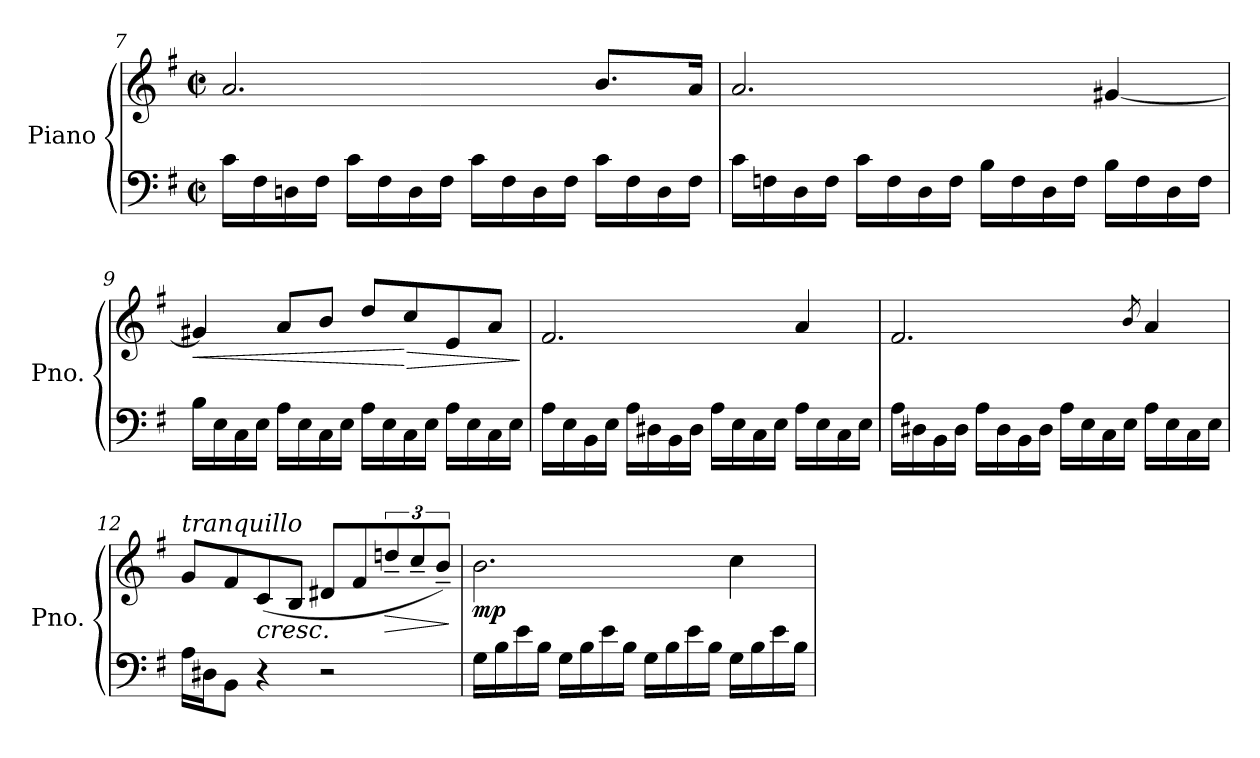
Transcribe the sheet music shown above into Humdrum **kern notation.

**kern	**kern	**dynam
*part1	*part1	*part1
*staff2	*staff1	*staff1/2
*I"Piano	*	*
*I'Pno.	*	*
!!LO:LB:g=z
*clefF4	*clefG2	*
*k[f#]	*k[f#]	*
*M2/2	*M2/2	*
*met(c|)	*met(c|)	*
=7	=7	=7
16c\LL	2.a/	.
16F#\	.	.
16Dn\	.	.
16F#\JJ	.	.
16c\LL	.	.
16F#\	.	.
16D\	.	.
16F#\JJ	.	.
16c\LL	.	.
16F#\	.	.
16D\	.	.
16F#\JJ	.	.
16c\LL	8.b/L	.
16F#\	.	.
16D\	.	.
16F#\JJ	16a/Jk	.
=8	=8	=8
16c\LL	2.a/	.
16Fn\	.	.
16D\	.	.
16F\JJ	.	.
16c\LL	.	.
16F\	.	.
16D\	.	.
16F\JJ	.	.
16B\LL	.	.
16F\	.	.
16D\	.	.
16F\JJ	.	.
16B\LL	[4g#X/	.
16F\	.	.
16D\	.	.
16F\JJ	.	.
=9	=9	=9
!	!	!LO:HP:b
16B\LL	4g#X/]	<
16E\	.	.
16C\	.	.
16E\JJ	.	.
16A\LL	8a/L	.
16E\	.	.
16C\	8b/J	.
16E\JJ	.	.
16A\LL	8dd/L	.
16E\	.	.
!	!	!LO:HP:n=1:b
16C\	8cc/	[ >
16E\JJ	.	.
16A\LL	8e/	.
16E\	.	.
16C\	8a/J	.
16E\JJ	.	.
.	.	]
!!LO:LB:g=z
=10	=10	=10
16A\LL	2.f#/	.
16E\	.	.
16BB\	.	.
16E\JJ	.	.
16A\LL	.	.
16D#X\	.	.
16BB\	.	.
16D#\JJ	.	.
16A\LL	.	.
16E\	.	.
16C\	.	.
16E\JJ	.	.
16A\LL	4a/	.
16E\	.	.
16C\	.	.
16E\JJ	.	.
=11	=11	=11
16A\LL	2.f#/	.
16D#X\	.	.
16BB\	.	.
16D#\JJ	.	.
16A\LL	.	.
16D#\	.	.
16BB\	.	.
16D#\JJ	.	.
16A\LL	.	.
16E\	.	.
16C\	.	.
16E\JJ	.	.
.	8qb/	.
16A\LL	4a/	.
16E\	.	.
16C\	.	.
16E\JJ	.	.
=12	=12	=12
!	!LO:TX:a:i:t=tranquillo	!
16A\LL	8g/L	.
16D#X\J	.	.
8BB\J	8f#/	.
!	!	!LO:HP:b
4r	(>8c/	<
.	8B/J	.
2r	8d#X/L	.
.	8f#/	.
!	!	!LO:HP:b
.	12ddn~/	>
.	12cc~/	[
.	12b~/J)	.
.	.	]
!!LO:LB:g=z
=13	=13	=13
!	!	!LO:DY:b
16G\LL	2.b\	mp
16B\	.	.
16e\	.	.
16B\JJ	.	.
16G\LL	.	.
16B\	.	.
16e\	.	.
16B\JJ	.	.
16G\LL	.	.
16B\	.	.
16e\	.	.
16B\JJ	.	.
16G\LL	4cc\	.
16B\	.	.
16e\	.	.
16B\JJ	.	.
=	=	=
*-	*-	*-
